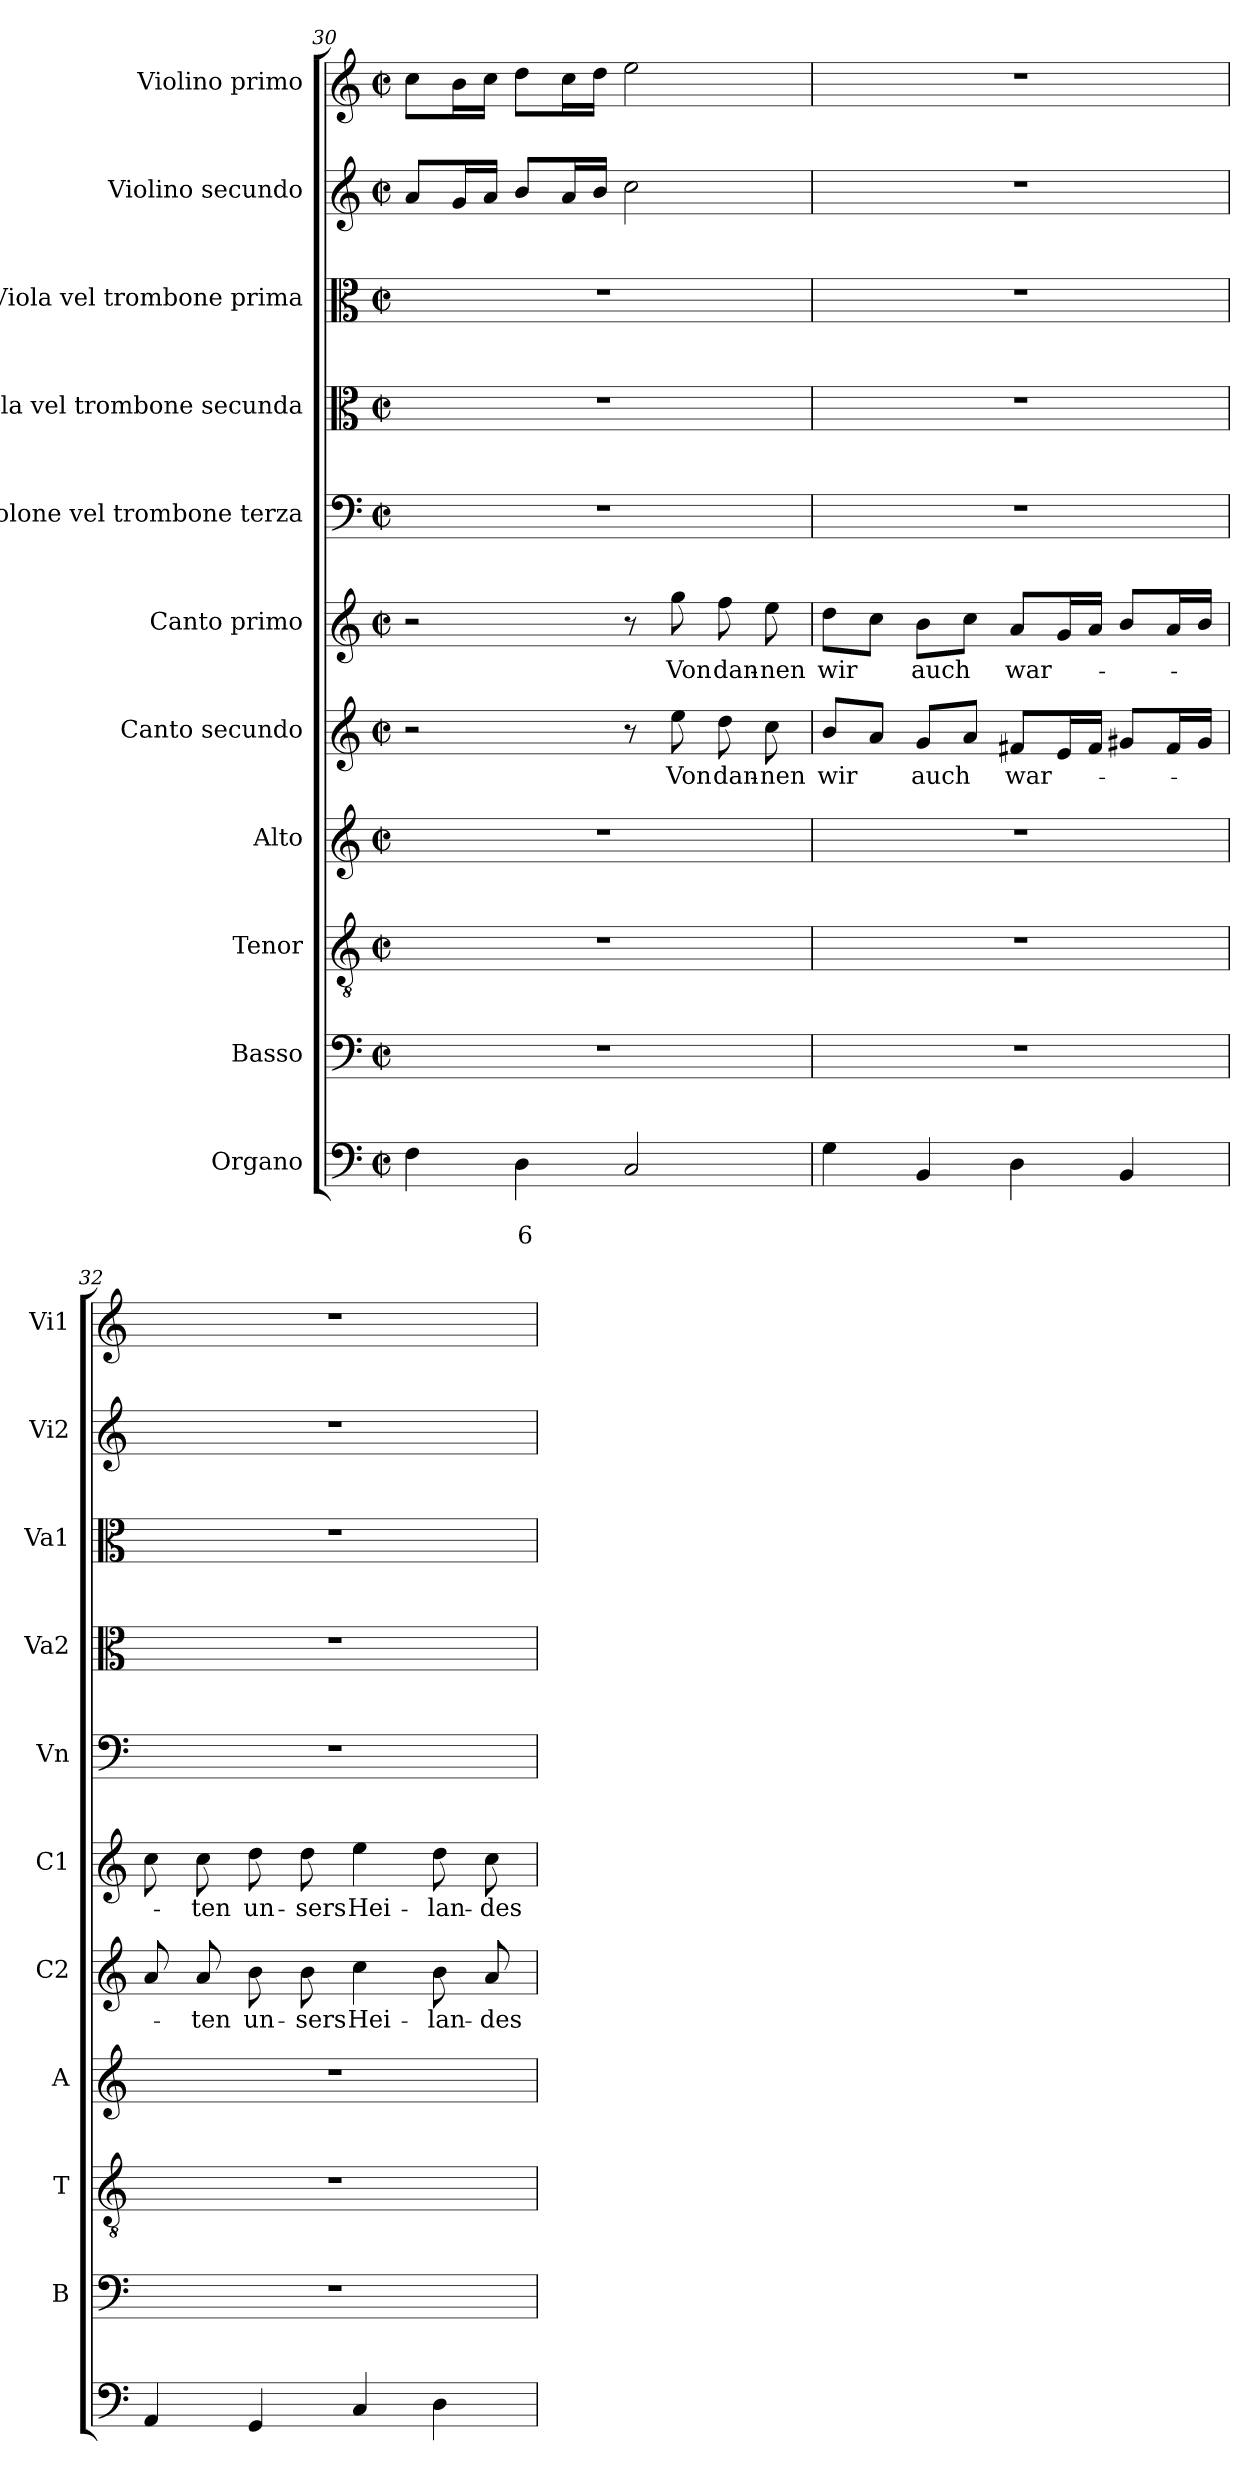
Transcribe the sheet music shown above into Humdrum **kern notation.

**kern	**text	**text	**kern	**kern	**kern	**kern	**text	**kern	**text	**kern	**kern	**kern	**kern	**kern
*part11	*part11	*part11	*part10	*part9	*part8	*part7	*part7	*part6	*part6	*part5	*part4	*part3	*part2	*part1
*staff11	*staff11	*staff11	*staff10	*staff9	*staff8	*staff7	*staff7	*staff6	*staff6	*staff5	*staff4	*staff3	*staff2	*staff1
*I"Organo	*	*	*I"Basso	*I"Tenor	*I"Alto	*I"Canto secundo	*	*I"Canto primo	*	*I"Violone vel trombone  terza	*I"Viola vel trombone secunda	*I"Viola vel trombone prima	*I"Violino secundo	*I"Violino primo
*	*	*	*I'B	*I'T	*I'A	*I'C2	*	*I'C1	*	*I'Vn	*I'Va2	*I'Va1	*I'Vi2	*I'Vi1
!!LO:PB:g=z
*clefF4	*	*	*clefF4	*clefGv2	*clefG2	*clefG2	*	*clefG2	*	*clefF4	*clefC3	*clefC3	*clefG2	*clefG2
*k[]	*	*	*k[]	*k[]	*k[]	*k[]	*	*k[]	*	*k[]	*k[]	*k[]	*k[]	*k[]
*C:	*	*	*C:	*C:	*C:	*C:	*	*C:	*	*C:	*C:	*C:	*C:	*C:
*M2/2	*	*	*M2/2	*M2/2	*M2/2	*M2/2	*	*M2/2	*	*M2/2	*M2/2	*M2/2	*M2/2	*M2/2
*met(c|)	*	*	*met(c|)	*met(c|)	*met(c|)	*met(c|)	*	*met(c|)	*	*met(c|)	*met(c|)	*met(c|)	*met(c|)	*met(c|)
=30	=30	=30	=30	=30	=30	=30	=30	=30	=30	=30	=30	=30	=30	=30
4F\	.	.	1r	1r	1r	2r	.	2r	.	1r	1r	1r	8a/L	8cc\L
.	.	.	.	.	.	.	.	.	.	.	.	.	16g/L	16b\L
.	.	.	.	.	.	.	.	.	.	.	.	.	16a/JJ	16cc\JJ
!	!	!LO:LY:b	!	!	!	!	!	!	!	!	!	!	!	!
4D\	.	6	.	.	.	.	.	.	.	.	.	.	8b/L	8dd\L
.	.	.	.	.	.	.	.	.	.	.	.	.	16a/L	16cc\L
.	.	.	.	.	.	.	.	.	.	.	.	.	16b/JJ	16dd\JJ
2C/	.	.	.	.	.	8r	.	8r	.	.	.	.	2cc\	2ee\
!	!	!	!	!	!	!	!LO:LY:b	!	!	!	!	!	!	!
!	!	!	!	!	!	!	!	!	!LO:LY:b	!	!	!	!	!
.	.	.	.	.	.	8ee\	Von	8gg\	Von	.	.	.	.	.
!	!	!	!	!	!	!	!LO:LY:b	!	!	!	!	!	!	!
!	!	!	!	!	!	!	!	!	!LO:LY:b	!	!	!	!	!
.	.	.	.	.	.	8dd\	dan-	8ff\	dan-	.	.	.	.	.
!	!	!	!	!	!	!	!LO:LY:b	!	!	!	!	!	!	!
!	!	!	!	!	!	!	!	!	!LO:LY:b	!	!	!	!	!
.	.	.	.	.	.	8cc\	-nen	8ee\	-nen	.	.	.	.	.
=31	=31	=31	=31	=31	=31	=31	=31	=31	=31	=31	=31	=31	=31	=31
!	!	!	!	!	!	!	!LO:LY:b	!	!	!	!	!	!	!
!	!	!	!	!	!	!	!	!	!LO:LY:b	!	!	!	!	!
4G\	.	.	1r	1r	1r	8b/L	wir	8dd\L	wir	1r	1r	1r	1r	1r
.	.	.	.	.	.	8a/J	.	8cc\J	.	.	.	.	.	.
!	!	!	!	!	!	!	!LO:LY:b	!	!	!	!	!	!	!
!	!	!	!	!	!	!	!	!	!LO:LY:b	!	!	!	!	!
4BB/	.	.	.	.	.	8g/L	auch	8b\L	auch	.	.	.	.	.
.	.	.	.	.	.	8a/J	.	8cc\J	.	.	.	.	.	.
!	!	!	!	!	!	!	!LO:LY:b	!	!	!	!	!	!	!
!	!	!	!	!	!	!	!	!	!LO:LY:b	!	!	!	!	!
4D\	.	.	.	.	.	8f#X/L	war-	8a/L	war-	.	.	.	.	.
.	.	.	.	.	.	16e/L	.	16g/L	.	.	.	.	.	.
.	.	.	.	.	.	16f#/JJ	.	16a/JJ	.	.	.	.	.	.
4BB/	.	.	.	.	.	8g#X/L	.	8b/L	.	.	.	.	.	.
.	.	.	.	.	.	16f#/L	.	16a/L	.	.	.	.	.	.
.	.	.	.	.	.	16g#/JJ	.	16b/JJ	.	.	.	.	.	.
=32	=32	=32	=32	=32	=32	=32	=32	=32	=32	=32	=32	=32	=32	=32
4AA/	.	.	1r	1r	1r	8a/	.	8cc\	.	1r	1r	1r	1r	1r
!	!	!	!	!	!	!	!LO:LY:b	!	!	!	!	!	!	!
!	!	!	!	!	!	!	!	!	!LO:LY:b	!	!	!	!	!
.	.	.	.	.	.	8a/	-ten	8cc\	-ten	.	.	.	.	.
!	!	!	!	!	!	!	!LO:LY:b	!	!	!	!	!	!	!
!	!	!	!	!	!	!	!	!	!LO:LY:b	!	!	!	!	!
4GG/	.	.	.	.	.	8b\	un-	8dd\	un-	.	.	.	.	.
!	!	!	!	!	!	!	!LO:LY:b	!	!	!	!	!	!	!
!	!	!	!	!	!	!	!	!	!LO:LY:b	!	!	!	!	!
.	.	.	.	.	.	8b\	-sers	8dd\	-sers	.	.	.	.	.
!	!	!	!	!	!	!	!LO:LY:b	!	!	!	!	!	!	!
!	!	!	!	!	!	!	!	!	!LO:LY:b	!	!	!	!	!
4C/	.	.	.	.	.	4cc\	Hei-	4ee\	Hei-	.	.	.	.	.
!	!	!	!	!	!	!	!LO:LY:b	!	!	!	!	!	!	!
!	!	!	!	!	!	!	!	!	!LO:LY:b	!	!	!	!	!
4D\	.	.	.	.	.	8b\	-lan-	8dd\	-lan-	.	.	.	.	.
!	!	!	!	!	!	!	!LO:LY:b	!	!	!	!	!	!	!
!	!	!	!	!	!	!	!	!	!LO:LY:b	!	!	!	!	!
.	.	.	.	.	.	8a/	-des	8cc\	-des	.	.	.	.	.
=	=	=	=	=	=	=	=	=	=	=	=	=	=	=
*-	*-	*-	*-	*-	*-	*-	*-	*-	*-	*-	*-	*-	*-	*-
